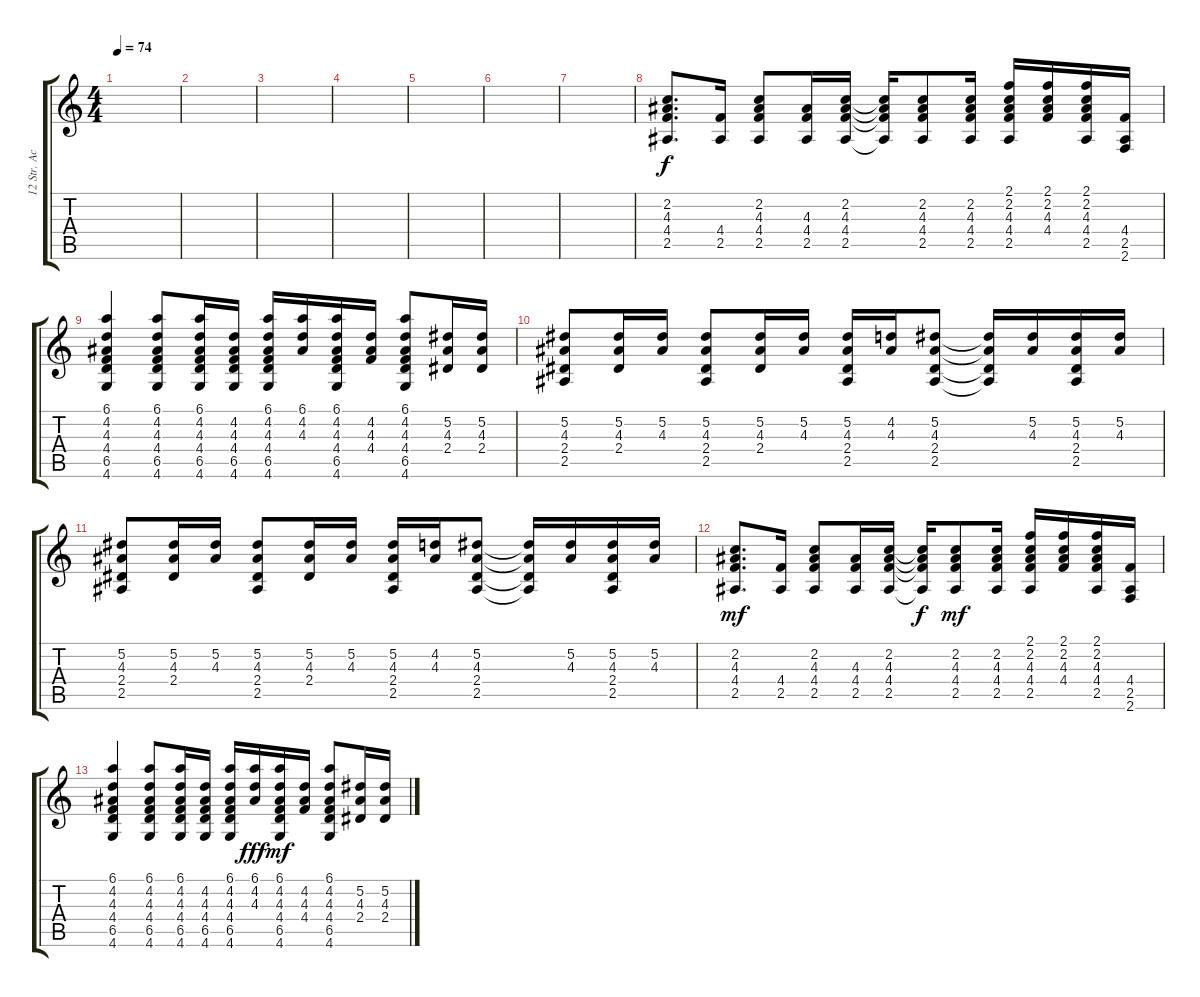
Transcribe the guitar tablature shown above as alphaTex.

\track ("12 Str. Acoustic" "12 Str. Ac") {instrument acousticguitarsteel}
\staff {score tabs}
\tuning (Eb4 Bb3 Gb3 Db3 Ab2 Eb2) {hide}
\ts (4 4)
\tempo 74
\clef g2
\ks c
|
|
|
|
|
|
|
(2.2 4.3 4.4 2.5).8{d} (4.4 2.5).16 (2.2 4.3 4.4 2.5).8 (4.3 4.4 2.5).16 (2.2 4.3 4.4 2.5).16 (2.2{t} 4.3{t} 4.4{t} 2.5{t}).16 (2.2 4.3 4.4 2.5).8 (2.2 4.3 4.4 2.5).16 (2.1 2.2 4.3 4.4 2.5).16 (2.1 2.2 4.3 4.4).16 (2.1 2.2 4.3 4.4 2.5).16 (4.4 2.5 2.6).16 |
(6.1 4.2 4.3 4.4 6.5 4.6).4 (6.1 4.2 4.3 4.4 6.5 4.6).8 (6.1 4.2 4.3 4.4 6.5 4.6).16 (4.2 4.3 4.4 6.5 4.6).16 (6.1 4.2 4.3 4.4 6.5 4.6).16 (6.1 4.2 4.3).16 (6.1 4.2 4.3 4.4 6.5 4.6).16 (4.2 4.3 4.4).16 (6.1 4.2 4.3 4.4 6.5 4.6).8 (5.2 4.3 2.4).16 (5.2 4.3 2.4).16 |
(5.2 4.3 2.4 2.5).8 (5.2 4.3 2.4).16 (5.2 4.3).16 (5.2 4.3 2.4 2.5).8 (5.2 4.3 2.4).16 (5.2 4.3).16 (5.2 4.3 2.4 2.5).16 (4.2 4.3).16 (5.2 4.3 2.4 2.5).8 (5.2{t} 4.3{t} 2.4{t} 2.5{t}).16 (5.2 4.3).16 (5.2 4.3 2.4 2.5).16 (5.2 4.3).16 |
(5.2 4.3 2.4 2.5).8 (5.2 4.3 2.4).16 (5.2 4.3).16 (5.2 4.3 2.4 2.5).8 (5.2 4.3 2.4).16 (5.2 4.3).16 (5.2 4.3 2.4 2.5).16 (4.2 4.3).16 (5.2 4.3 2.4 2.5).8 (5.2{t} 4.3{t} 2.4{t} 2.5{t}).16 (5.2 4.3).16 (5.2 4.3 2.4 2.5).16 (5.2 4.3).16 |
(2.2 4.3 4.4 2.5).8{d dy mf} (4.4 2.5).16 (2.2 4.3 4.4 2.5).8 (4.3 4.4 2.5).16 (2.2 4.3 4.4 2.5).16 (2.2{t} 4.3{t} 4.4{t} 2.5{t}).16{dy f} (2.2 4.3 4.4 2.5).8{dy mf} (2.2 4.3 4.4 2.5).16 (2.1 2.2 4.3 4.4 2.5).16 (2.1 2.2 4.3 4.4).16 (2.1 2.2 4.3 4.4 2.5).16 (4.4 2.5 2.6).16 |
(6.1 4.2 4.3 4.4 6.5 4.6).4 (6.1 4.2 4.3 4.4 6.5 4.6).8 (6.1 4.2 4.3 4.4 6.5 4.6).16 (4.2 4.3 4.4 6.5 4.6).16 (6.1 4.2 4.3 4.4 6.5 4.6).16 (6.1 4.2 4.3).16{dy fff} (6.1 4.2 4.3 4.4 6.5 4.6).16{dy mf} (4.2 4.3 4.4).16 (6.1 4.2 4.3 4.4 6.5 4.6).8 (5.2 4.3 2.4).16 (5.2 4.3 2.4).16
